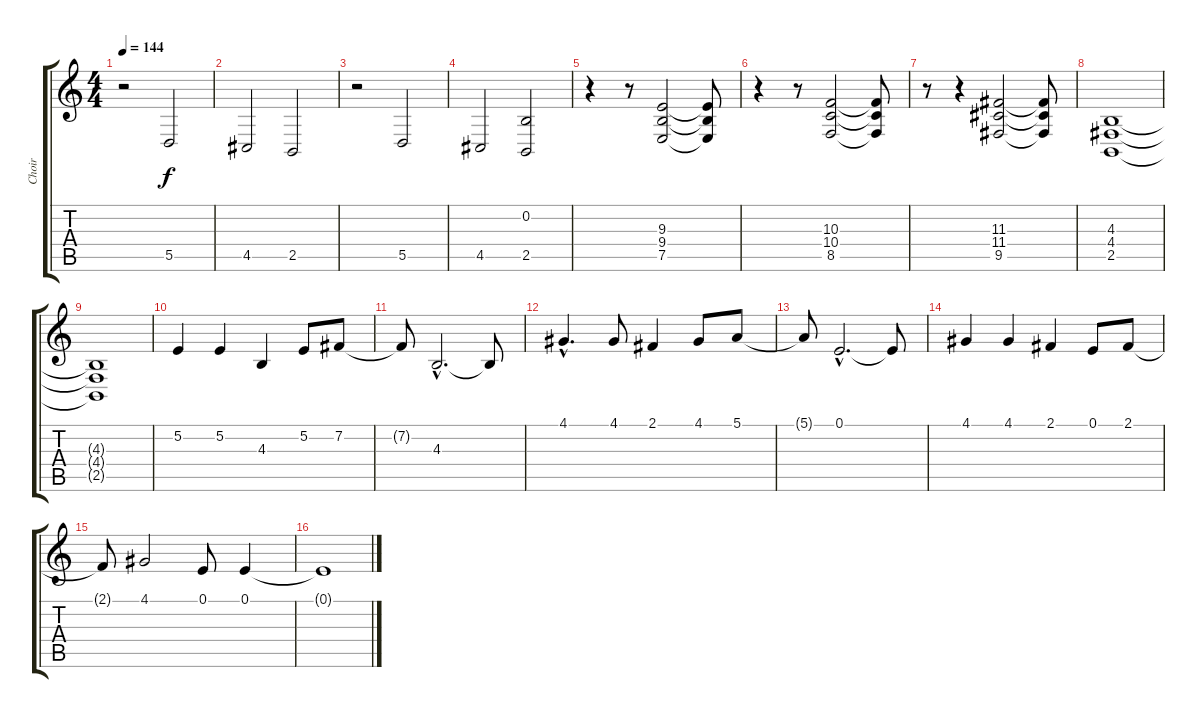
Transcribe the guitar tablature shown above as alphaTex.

\track ("Choir" "Choir") {instrument brasssection}
\staff {score tabs}
\tuning (E4 B3 G3 D3 A2 E2) {hide}
\ts (4 4)
\tempo 144
\clef g2
\ks c
r.2{dy f} 5.5.2 |
4.5.2 2.5.2 |
r.2 5.5.2 |
4.5.2 (0.2 2.5).2 |
r.4 r.8 (9.3 9.4 7.5).2 (9.3{t} 9.4{t} 7.5{t}).8 |
r.4 r.8 (10.3 10.4 8.5).2 (10.3{t} 10.4{t} 8.5{t}).8 |
r.8 r.4 (11.3 11.4 9.5).2 (11.3{t} 11.4{t} 9.5{t}).8 |
(4.3 4.4 2.5).1 |
(4.3{t} 4.4{t} 2.5{t}).1 |
5.2.4 5.2.4 4.3.4 5.2.8 7.2.8 |
7.2{t}.8 4.3{hac}.2{d} 4.3{t}.8 |
4.1{hac}.4{d} 4.1.8 2.1.4 4.1.8 5.1.8 |
5.1{t}.8 0.1{hac}.2{d} 0.1{t}.8 |
4.1.4 4.1.4 2.1.4 0.1.8 2.1.8 |
2.1{t}.8 4.1.2 0.1.8 0.1.4 |
0.1{t}.1
